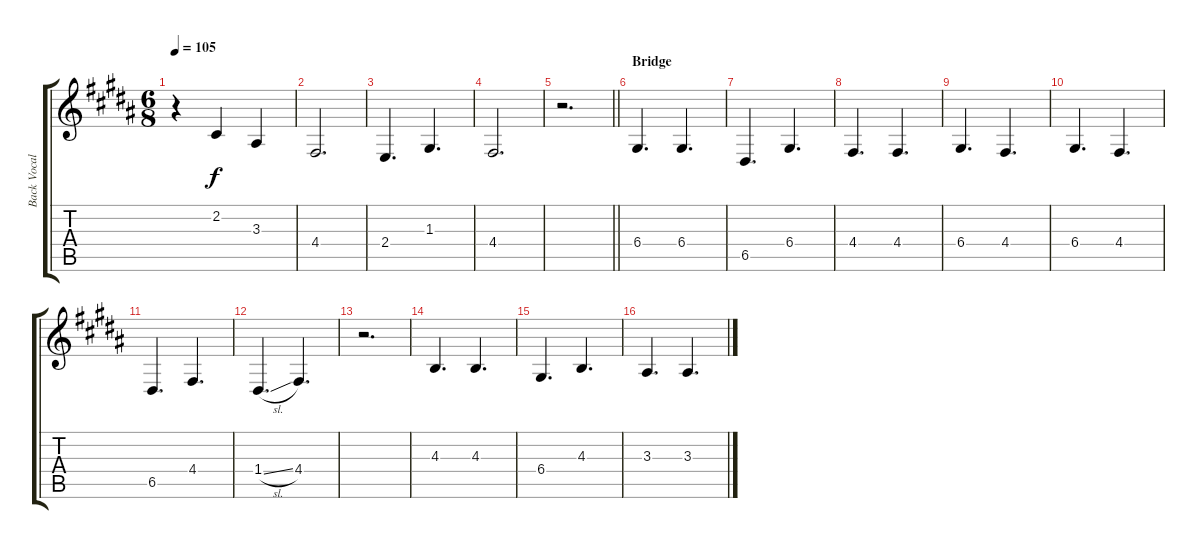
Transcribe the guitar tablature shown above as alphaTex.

\track ("Back Vocals" "Back Vocal") {instrument trombone}
\staff {score tabs}
\tuning (E4 B3 G3 D3 A2 E2) {hide}
\ts (6 8)
\tempo 105
\clef g2
\ks b
r.4{dy f} 2.2.4 3.3.4 |
4.4.2{d} |
2.4.4{d} 1.3.4{d} |
4.4.2{d} |
\barLineRight lightlight
r.2{d} |
\section ("" "Bridge")
6.4.4{d volume 10} 6.4.4{d} |
6.5.4{d} 6.4.4{d} |
4.4.4{d} 4.4.4{d} |
6.4.4{d} 4.4.4{d} |
6.4.4{d} 4.4.4{d} |
6.5.4{d} 4.4.4{d} |
1.4{sl}.4{d} 4.4.4{d} |
r.2{d} |
4.3.4{d volume 13} 4.3.4{d} |
6.4.4{d} 4.3.4{d} |
3.3.4{d} 3.3.4{d}
